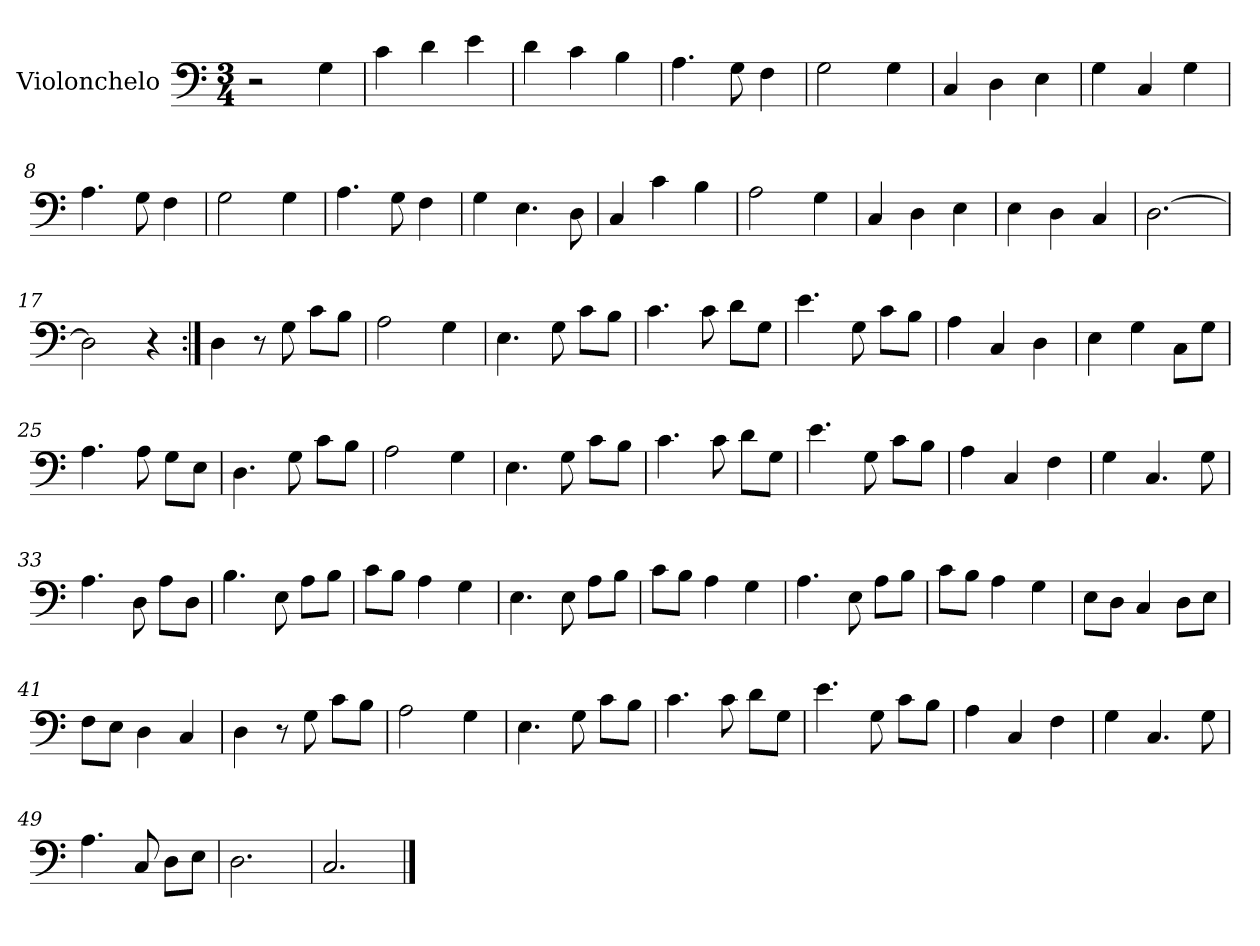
**kern
*part1
*staff1
*I"Violonchelo
*I'Vc.
*clefF4
*k[]
*M3/4
=1
2r
4G\
=2
4c\
4d\
4e\
=3
4d\
4c\
4B\
=4
4.A\
8G\
4F\
=5
2G\
4G\
=6
4C/
4D\
4E\
=7
4G\
4C/
4G\
=8
4.A\
8G\
4F\
=9
2G\
4G\
=10
4.A\
8G\
4F\
!!LO:LB:g=z
=11
4G\
4.E\
8D\
=12
4C/
4c\
4B\
=13
2A\
4G\
=14
4C/
4D\
4E\
=15
4E\
4D\
4C/
=16
[2.D\
=17
2D\]
4r
=18:|!
4D\
8r
8G\
8c\L
8B\J
=19
2A\
4G\
=20
4.E\
8G\
8c\L
8B\J
!!LO:LB:g=z
=21
4.c\
8c\
8d\L
8G\J
=22
4.e\
8G\
8c\L
8B\J
=23
4A\
4C/
4D\
=24
4E\
4G\
8C\L
8G\J
=25
4.A\
8A\
8G\L
8E\J
=26
4.D\
8G\
8c\L
8B\J
=27
2A\
4G\
=28
4.E\
8G\
8c\L
8B\J
=29
4.c\
8c\
8d\L
8G\J
!!LO:LB:g=z
=30
4.e\
8G\
8c\L
8B\J
=31
4A\
4C/
4F\
=32
4G\
4.C/
8G\
=33
4.A\
8D\
8A\L
8D\J
=34
4.B\
8E\
8A\L
8B\J
=35
8c\L
8B\J
4A\
4G\
=36
4.E\
8E\
8A\L
8B\J
=37
8c\L
8B\J
4A\
4G\
=38
4.A\
8E\
8A\L
8B\J
!!LO:LB:g=z
=39
8c\L
8B\J
4A\
4G\
=40
8E\L
8D\J
4C/
8D\L
8E\J
=41
8F\L
8E\J
4D\
4C/
=42
4D\
8r
8G\
8c\L
8B\J
=43
2A\
4G\
=44
4.E\
8G\
8c\L
8B\J
=45
4.c\
8c\
8d\L
8G\J
=46
4.e\
8G\
8c\L
8B\J
=47
4A\
4C/
4F\
!!LO:LB:g=z
=48
4G\
4.C/
8G\
=49
4.A\
8C/
8D\L
8E\J
=50
2.D\
=51
2.C/
==
*-
